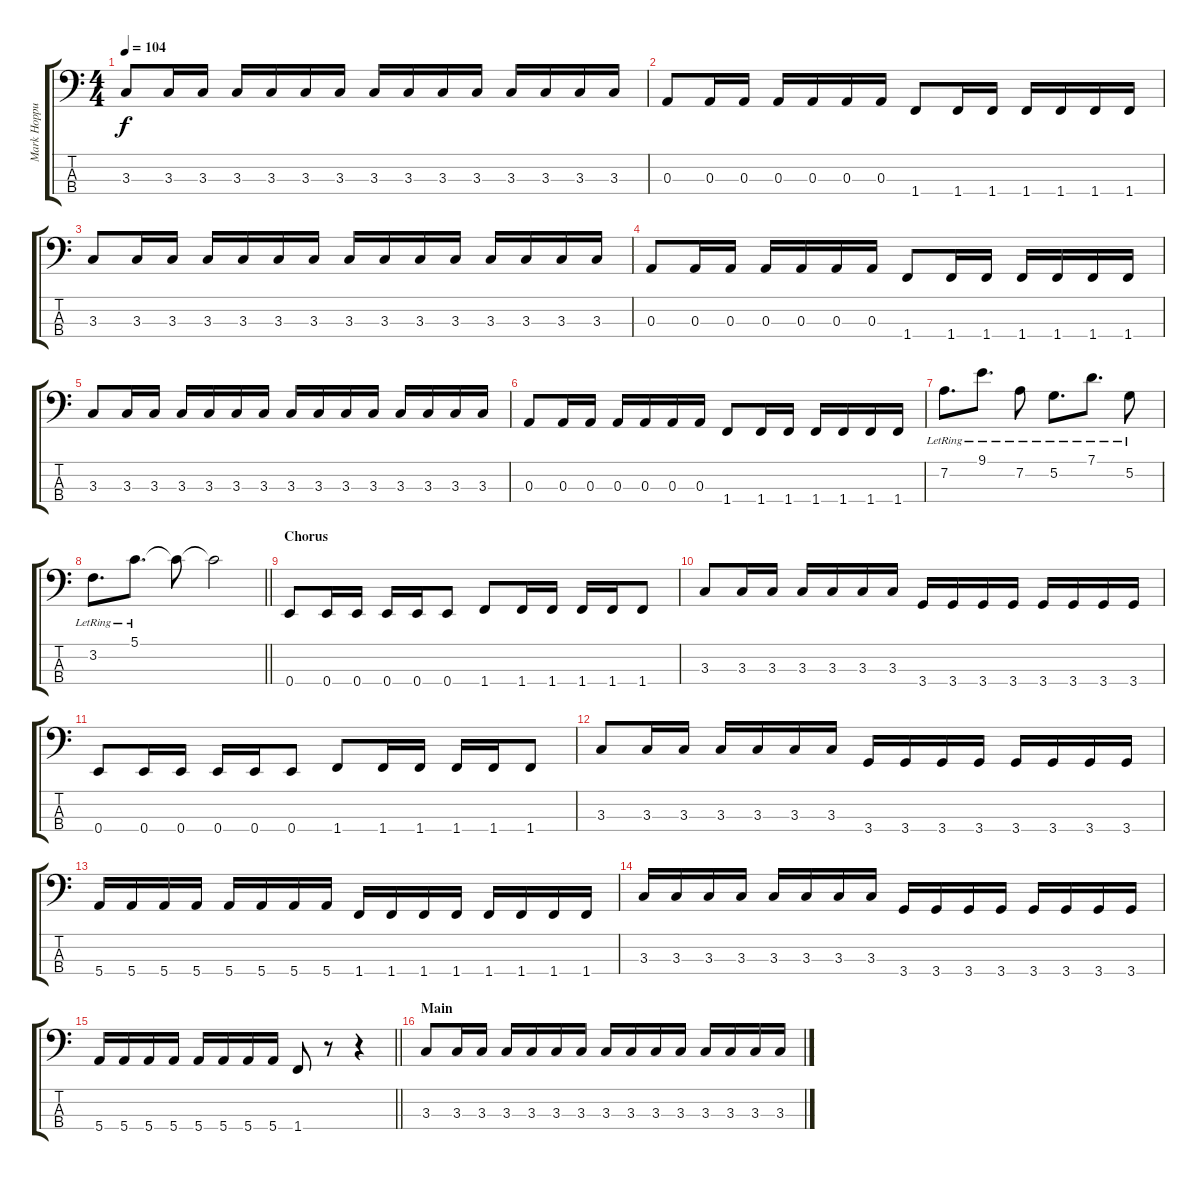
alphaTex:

\track ("Mark Hoppus - Bass" "Mark Hoppu") {instrument electricbasspick}
\staff {score tabs}
\tuning (G2 D2 A1 E1) {hide}
\ts (4 4)
\tempo 104
\clef f4
\ks c
3.3.8{dy f} 3.3.16 3.3.16 3.3.16 3.3.16 3.3.16 3.3.16 3.3.16 3.3.16 3.3.16 3.3.16 3.3.16 3.3.16 3.3.16 3.3.16 |
0.3.8 0.3.16 0.3.16 0.3.16 0.3.16 0.3.16 0.3.16 1.4.8 1.4.16 1.4.16 1.4.16 1.4.16 1.4.16 1.4.16 |
3.3.8 3.3.16 3.3.16 3.3.16 3.3.16 3.3.16 3.3.16 3.3.16 3.3.16 3.3.16 3.3.16 3.3.16 3.3.16 3.3.16 3.3.16 |
0.3.8 0.3.16 0.3.16 0.3.16 0.3.16 0.3.16 0.3.16 1.4.8 1.4.16 1.4.16 1.4.16 1.4.16 1.4.16 1.4.16 |
3.3.8 3.3.16 3.3.16 3.3.16 3.3.16 3.3.16 3.3.16 3.3.16 3.3.16 3.3.16 3.3.16 3.3.16 3.3.16 3.3.16 3.3.16 |
0.3.8 0.3.16 0.3.16 0.3.16 0.3.16 0.3.16 0.3.16 1.4.8 1.4.16 1.4.16 1.4.16 1.4.16 1.4.16 1.4.16 |
7.2{lr}.8{d} 9.1{lr}.8{d} 7.2{lr}.8 5.2{lr}.8{d} 7.1{lr}.8{d} 5.2{lr}.8 |
\barLineRight lightlight
3.2{lr}.8{d} 5.1{lr}.8{d} 5.1{t}.8 5.1{t}.2 |
\section ("" "Chorus")
0.4.8 0.4.16 0.4.16 0.4.16 0.4.16 0.4.8 1.4.8 1.4.16 1.4.16 1.4.16 1.4.16 1.4.8 |
3.3.8 3.3.16 3.3.16 3.3.16 3.3.16 3.3.16 3.3.16 3.4.16 3.4.16 3.4.16 3.4.16 3.4.16 3.4.16 3.4.16 3.4.16 |
0.4.8 0.4.16 0.4.16 0.4.16 0.4.16 0.4.8 1.4.8 1.4.16 1.4.16 1.4.16 1.4.16 1.4.8 |
3.3.8 3.3.16 3.3.16 3.3.16 3.3.16 3.3.16 3.3.16 3.4.16 3.4.16 3.4.16 3.4.16 3.4.16 3.4.16 3.4.16 3.4.16 |
5.4.16 5.4.16 5.4.16 5.4.16 5.4.16 5.4.16 5.4.16 5.4.16 1.4.16 1.4.16 1.4.16 1.4.16 1.4.16 1.4.16 1.4.16 1.4.16 |
3.3.16 3.3.16 3.3.16 3.3.16 3.3.16 3.3.16 3.3.16 3.3.16 3.4.16 3.4.16 3.4.16 3.4.16 3.4.16 3.4.16 3.4.16 3.4.16 |
\barLineRight lightlight
5.4.16 5.4.16 5.4.16 5.4.16 5.4.16 5.4.16 5.4.16 5.4.16 1.4.8 r.8 r.4 |
\section ("" "Main")
3.3.8 3.3.16 3.3.16 3.3.16 3.3.16 3.3.16 3.3.16 3.3.16 3.3.16 3.3.16 3.3.16 3.3.16 3.3.16 3.3.16 3.3.16
